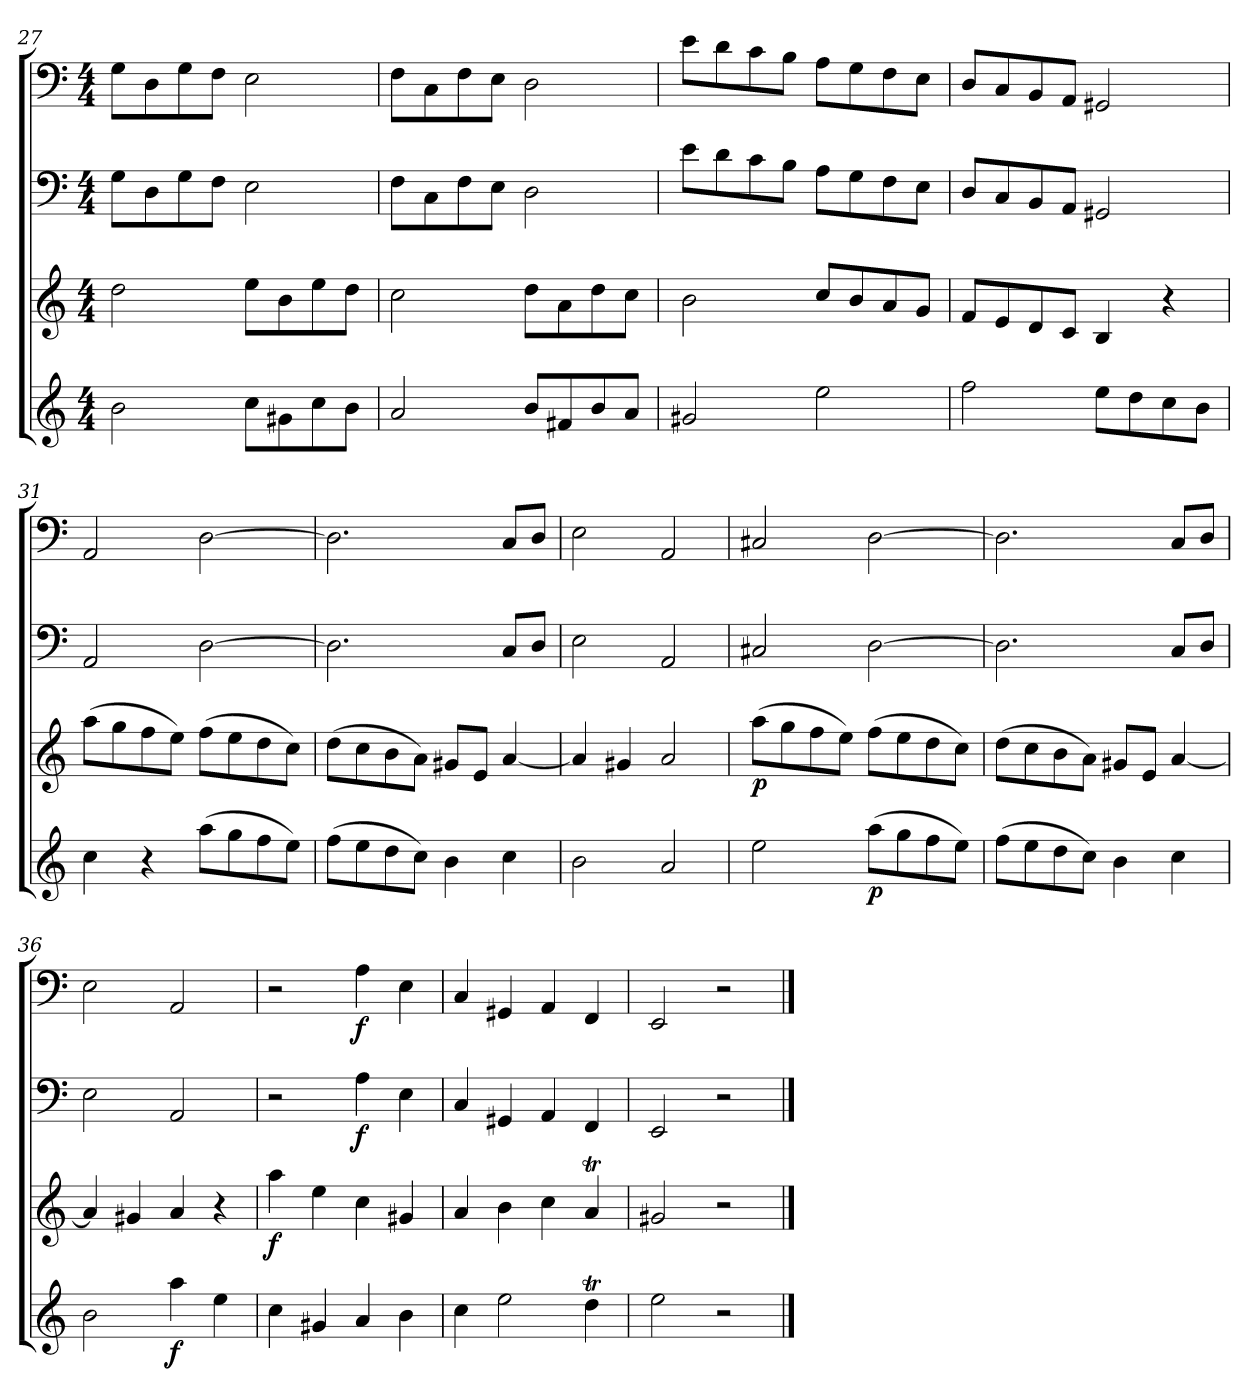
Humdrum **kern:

**kern	**dynam	**kern	**dynam	**kern	**dynam	**kern	**dynam
*part4	*part4	*part3	*part3	*part2	*part2	*part1	*part1
*staff4	*staff4	*staff3	*staff3	*staff2	*staff2	*staff1	*staff1
*clefG2	*	*clefG2	*	*clefF4	*	*clefF4	*
*k[]	*	*k[]	*	*k[]	*	*k[]	*
*a:	*	*a:	*	*a:	*	*a:	*
*M4/4	*	*M4/4	*	*M4/4	*	*M4/4	*
=27	=27	=27	=27	=27	=27	=27	=27
2b\	.	2dd\	.	8G\L	.	8G\L	.
.	.	.	.	8D\	.	8D\	.
.	.	.	.	8G\	.	8G\	.
.	.	.	.	8F\J	.	8F\J	.
8cc\L	.	8ee\L	.	2E\	.	2E\	.
8g#X\	.	8b\	.	.	.	.	.
8cc\	.	8ee\	.	.	.	.	.
8b\J	.	8dd\J	.	.	.	.	.
=28	=28	=28	=28	=28	=28	=28	=28
2a/	.	2cc\	.	8F\L	.	8F\L	.
.	.	.	.	8C\	.	8C\	.
.	.	.	.	8F\	.	8F\	.
.	.	.	.	8E\J	.	8E\J	.
8b/L	.	8dd\L	.	2D\	.	2D\	.
8f#X/	.	8a\	.	.	.	.	.
8b/	.	8dd\	.	.	.	.	.
8a/J	.	8cc\J	.	.	.	.	.
=29	=29	=29	=29	=29	=29	=29	=29
2g#X/	.	2b\	.	8e\L	.	8e\L	.
.	.	.	.	8d\	.	8d\	.
.	.	.	.	8c\	.	8c\	.
.	.	.	.	8B\J	.	8B\J	.
2ee\	.	8cc/L	.	8A\L	.	8A\L	.
.	.	8b/	.	8G\	.	8G\	.
.	.	8a/	.	8F\	.	8F\	.
.	.	8g/J	.	8E\J	.	8E\J	.
=30	=30	=30	=30	=30	=30	=30	=30
2ff\	.	8f/L	.	8D/L	.	8D/L	.
.	.	8e/	.	8C/	.	8C/	.
.	.	8d/	.	8BB/	.	8BB/	.
.	.	8c/J	.	8AA/J	.	8AA/J	.
8ee\L	.	4B/	.	2GG#X/	.	2GG#X/	.
8dd\	.	.	.	.	.	.	.
8cc\	.	4r	.	.	.	.	.
8b\J	.	.	.	.	.	.	.
=31	=31	=31	=31	=31	=31	=31	=31
4cc\	.	(8aa\L	.	2AA/	.	2AA/	.
.	.	8gg\	.	.	.	.	.
4r	.	8ff\	.	.	.	.	.
.	.	8ee\J)	.	.	.	.	.
(8aa\L	.	(8ff\L	.	[2D\	.	[2D\	.
8gg\	.	8ee\	.	.	.	.	.
8ff\	.	8dd\	.	.	.	.	.
8ee\J)	.	8cc\J)	.	.	.	.	.
=32	=32	=32	=32	=32	=32	=32	=32
(8ff\L	.	(8dd\L	.	2.D\]	.	2.D\]	.
8ee\	.	8cc\	.	.	.	.	.
8dd\	.	8b\	.	.	.	.	.
8cc\J)	.	8a\J)	.	.	.	.	.
4b\	.	8g#X/L	.	.	.	.	.
.	.	8e/J	.	.	.	.	.
4cc\	.	[4a/	.	8C/L	.	8C/L	.
.	.	.	.	8D/J	.	8D/J	.
=33	=33	=33	=33	=33	=33	=33	=33
2b\	.	4a/]	.	2E\	.	2E\	.
.	.	4g#X/	.	.	.	.	.
2a/	.	2a/	.	2AA/	.	2AA/	.
=34	=34	=34	=34	=34	=34	=34	=34
2ee\	.	(8aa\L	p	2C#X/	.	2C#X/	.
.	.	8gg\	.	.	.	.	.
.	.	8ff\	.	.	.	.	.
.	.	8ee\J)	.	.	.	.	.
(8aa\L	p	(8ff\L	.	[2D\	.	[2D\	.
8gg\	.	8ee\	.	.	.	.	.
8ff\	.	8dd\	.	.	.	.	.
8ee\J)	.	8cc\J)	.	.	.	.	.
=35	=35	=35	=35	=35	=35	=35	=35
(8ff\L	.	(8dd\L	.	2.D\]	.	2.D\]	.
8ee\	.	8cc\	.	.	.	.	.
8dd\	.	8b\	.	.	.	.	.
8cc\J)	.	8a\J)	.	.	.	.	.
4b\	.	8g#X/L	.	.	.	.	.
.	.	8e/J	.	.	.	.	.
4cc\	.	[4a/	.	8C/L	.	8C/L	.
.	.	.	.	8D/J	.	8D/J	.
=36	=36	=36	=36	=36	=36	=36	=36
2b\	.	4a/]	.	2E\	.	2E\	.
.	.	4g#X/	.	.	.	.	.
4aa\	f	4a/	.	2AA/	.	2AA/	.
4ee\	.	4r	.	.	.	.	.
=37	=37	=37	=37	=37	=37	=37	=37
4cc\	.	4aa\	f	2r	.	2r	.
4g#X/	.	4ee\	.	.	.	.	.
4a/	.	4cc\	.	4A\	f	4A\	f
4b\	.	4g#X/	.	4E\	.	4E\	.
=38	=38	=38	=38	=38	=38	=38	=38
4cc\	.	4a/	.	4C/	.	4C/	.
2ee\	.	4b\	.	4GG#X/	.	4GG#X/	.
.	.	4cc\	.	4AA/	.	4AA/	.
4ddT\	.	4aT/	.	4FF/	.	4FF/	.
=39	=39	=39	=39	=39	=39	=39	=39
2ee\	.	2g#X/	.	2EE/	.	2EE/	.
2r	.	2r	.	2r	.	2r	.
==	==	==	==	==	==	==	==
*-	*-	*-	*-	*-	*-	*-	*-
